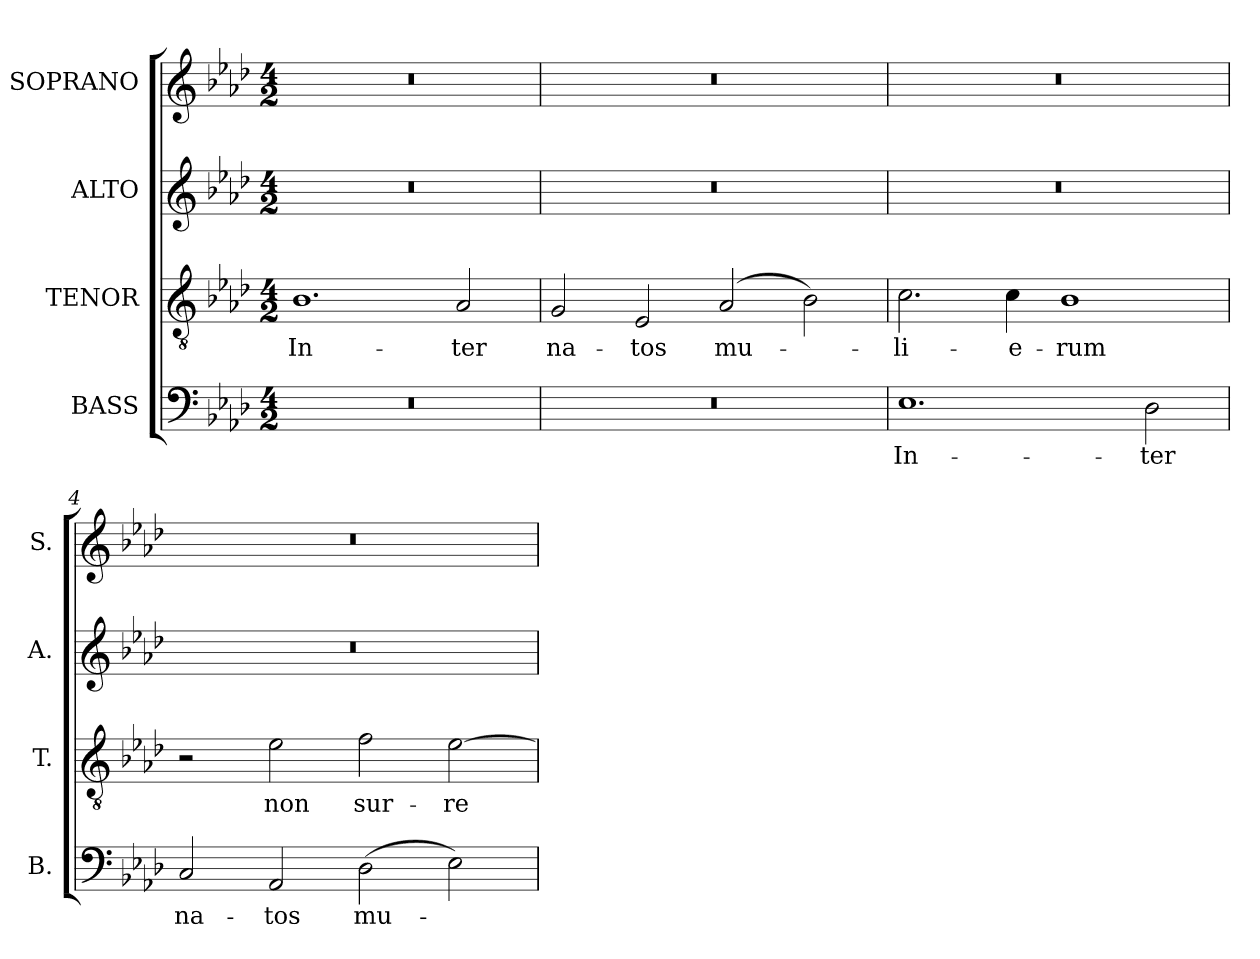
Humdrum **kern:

**kern	**text	**kern	**text	**kern	**kern
*part4	*part4	*part3	*part3	*part2	*part1
*staff4	*staff4	*staff3	*staff3	*staff2	*staff1
*I"BASS	*	*I"TENOR	*	*I"ALTO	*I"SOPRANO
*I'B.	*	*I'T.	*	*I'A.	*I'S.
!!LO:PB:g=z
*clefF4	*	*clefGv2	*	*clefG2	*clefG2
*	*	*ITrd7c12	*	*	*
*k[b-e-a-d-]	*	*k[b-e-a-d-]	*	*k[b-e-a-d-]	*k[b-e-a-d-]
*A-:	*	*A-:	*	*A-:	*A-:
*M4/2	*	*M4/2	*	*M4/2	*M4/2
*MM192	*	*MM192	*	*MM192	*MM192
=1	=1	=1	=1	=1	=1
!LO:N:vis=1	!	!	!	!	!
!	!	!	!LO:LY:b:color=#000000	!LO:N:vis=1	!LO:N:vis=1
0r	.	1.BB-i	In-	0r	0r
!	!	!	!LO:LY:b:color=#000000	!	!
.	.	2AA-i/	-ter	.	.
=2	=2	=2	=2	=2	=2
!LO:N:vis=1	!	!	!	!	!
!	!	!	!LO:LY:b:color=#000000	!LO:N:vis=1	!LO:N:vis=1
0r	.	2GGi/	na-	0r	0r
!	!	!	!LO:LY:b:color=#000000	!	!
.	.	2EE-i/	-tos	.	.
!	!	!	!LO:LY:b:color=#000000	!	!
.	.	(2AA-i/	mu-	.	.
.	.	2BB-i\)	.	.	.
=3	=3	=3	=3	=3	=3
!	!LO:LY:b:color=#000000	!	!	!	!
!	!	!	!LO:LY:b:color=#000000	!LO:N:vis=1	!LO:N:vis=1
1.E-i	In-	2.Ci\	-li-	0r	0r
!	!	!	!LO:LY:b:color=#000000	!	!
.	.	4Ci\	-e-	.	.
!	!	!	!LO:LY:b:color=#000000	!	!
.	.	1BB-i	-rum	.	.
!	!LO:LY:b:color=#000000	!	!	!	!
2D-i\	-ter	.	.	.	.
=4	=4	=4	=4	=4	=4
!	!LO:LY:b:color=#000000	!	!	!LO:N:vis=1	!LO:N:vis=1
2Ci/	na-	2r	.	0r	0r
!	!LO:LY:b:color=#000000	!	!	!	!
!	!	!	!LO:LY:b:color=#000000	!	!
2AA-i/	-tos	2E-i\	non	.	.
!	!LO:LY:b:color=#000000	!	!	!	!
!	!	!	!LO:LY:b:color=#000000	!	!
(2D-i\	mu-	2Fi\	sur-	.	.
!	!	!	!LO:LY:b:color=#000000	!	!
2E-i\)	.	[2E-i\	-re-	.	.
=	=	=	=	=	=
*-	*-	*-	*-	*-	*-
